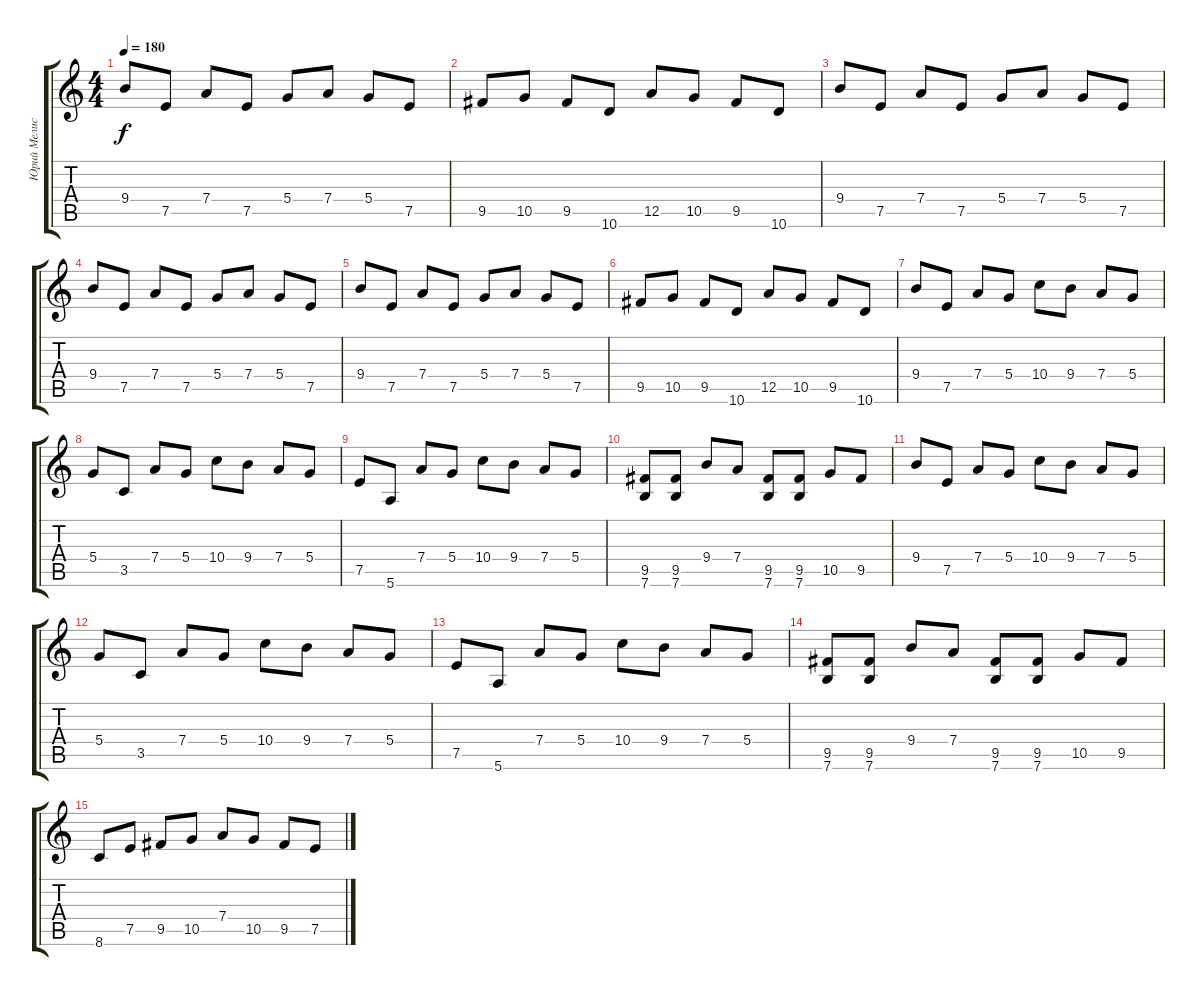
\track ("Юрий Мелисов" "Юрий Мелис") {instrument overdrivenguitar}
\staff {score tabs}
\tuning (E4 B3 G3 D3 A2 E2) {hide}
\ts (4 4)
\tempo 180
\clef g2
\ks c
9.4.8{dy f} 7.5.8 7.4.8 7.5.8 5.4.8 7.4.8 5.4.8 7.5.8 |
9.5.8 10.5.8 9.5.8 10.6.8 12.5.8 10.5.8 9.5.8 10.6.8 |
9.4.8 7.5.8 7.4.8 7.5.8 5.4.8 7.4.8 5.4.8 7.5.8 |
9.4.8 7.5.8 7.4.8 7.5.8 5.4.8 7.4.8 5.4.8 7.5.8 |
9.4.8 7.5.8 7.4.8 7.5.8 5.4.8 7.4.8 5.4.8 7.5.8 |
9.5.8 10.5.8 9.5.8 10.6.8 12.5.8 10.5.8 9.5.8 10.6.8 |
9.4.8 7.5.8 7.4.8 5.4.8 10.4.8 9.4.8 7.4.8 5.4.8 |
5.4.8 3.5.8 7.4.8 5.4.8 10.4.8 9.4.8 7.4.8 5.4.8 |
7.5.8 5.6.8 7.4.8 5.4.8 10.4.8 9.4.8 7.4.8 5.4.8 |
(9.5 7.6).8 (9.5 7.6).8 9.4.8 7.4.8 (9.5 7.6).8 (9.5 7.6).8 10.5.8 9.5.8 |
9.4.8 7.5.8 7.4.8 5.4.8 10.4.8 9.4.8 7.4.8 5.4.8 |
5.4.8 3.5.8 7.4.8 5.4.8 10.4.8 9.4.8 7.4.8 5.4.8 |
7.5.8 5.6.8 7.4.8 5.4.8 10.4.8 9.4.8 7.4.8 5.4.8 |
(9.5 7.6).8 (9.5 7.6).8 9.4.8 7.4.8 (9.5 7.6).8 (9.5 7.6).8 10.5.8 9.5.8 |
8.6.8 7.5.8 9.5.8 10.5.8 7.4.8 10.5.8 9.5.8 7.5.8
